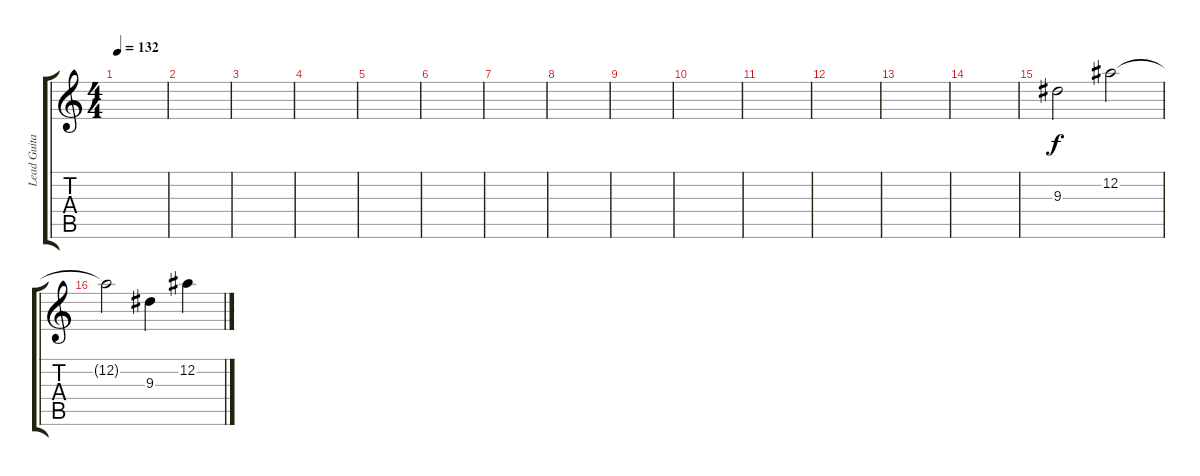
\track ("Lead Guitar" "Lead Guita") {instrument distortionguitar}
\staff {score tabs}
\tuning (Eb4 Bb3 Gb3 Db3 Ab2 Eb2) {hide}
\ts (4 4)
\tempo 132
\clef g2
\ks c
|
|
|
|
|
|
|
|
|
|
|
|
|
|
9.3.2 12.2.2 |
12.2{t}.2 9.3.4 12.2{ss}.4
